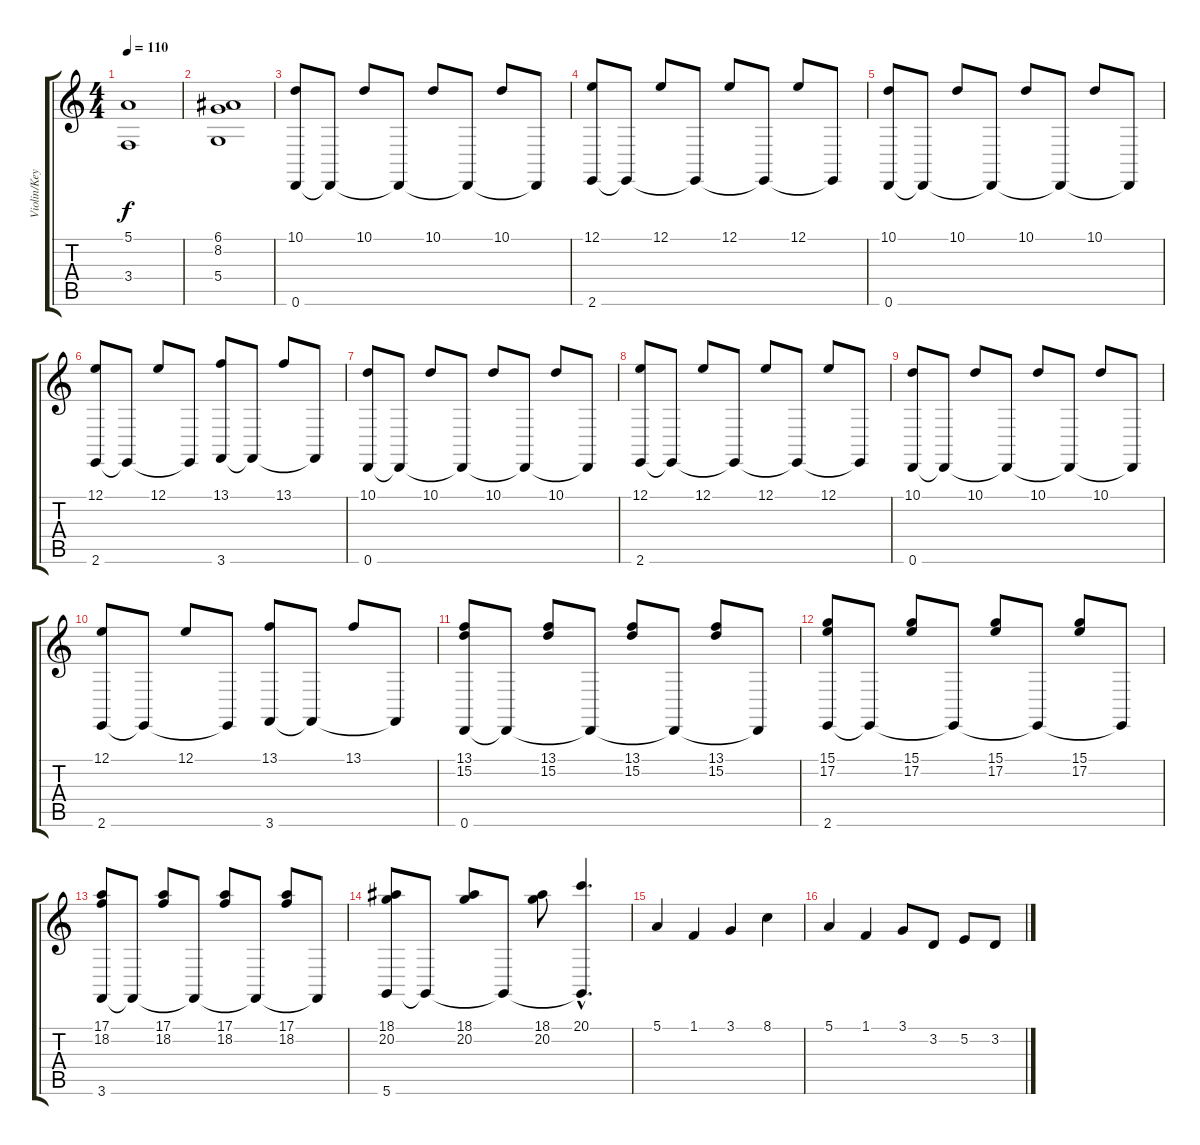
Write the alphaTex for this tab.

\track ("Violin/Keyboard" "Violin/Key") {instrument violin}
\staff {score tabs}
\tuning (E4 B3 G3 D3 A2 D2) {hide}
\ts (4 4)
\tempo 110
\clef g2
\ks c
(5.1 3.4).1{dy f} |
(6.1 8.2 5.4).1 |
(10.1 0.6).8{instrument stringensemble1} 0.6{t}.8 10.1.8 0.6{t}.8 10.1.8 0.6{t}.8 10.1.8 0.6{t}.8 |
(12.1 2.6).8 2.6{t}.8 12.1.8 2.6{t}.8 12.1.8 2.6{t}.8 12.1.8 2.6{t}.8 |
(10.1 0.6).8 0.6{t}.8 10.1.8 0.6{t}.8 10.1.8 0.6{t}.8 10.1.8 0.6{t}.8 |
(12.1 2.6).8 2.6{t}.8 12.1.8 2.6{t}.8 (13.1 3.6).8 3.6{t}.8 13.1.8 3.6{t}.8 |
(10.1 0.6).8 0.6{t}.8 10.1.8 0.6{t}.8 10.1.8 0.6{t}.8 10.1.8 0.6{t}.8 |
(12.1 2.6).8 2.6{t}.8 12.1.8 2.6{t}.8 12.1.8 2.6{t}.8 12.1.8 2.6{t}.8 |
(10.1 0.6).8 0.6{t}.8 10.1.8 0.6{t}.8 10.1.8 0.6{t}.8 10.1.8 0.6{t}.8 |
(12.1 2.6).8 2.6{t}.8 12.1.8 2.6{t}.8 (13.1 3.6).8 3.6{t}.8 13.1.8 3.6{t}.8 |
(13.1 15.2 0.6).8 0.6{t}.8 (13.1 15.2).8 0.6{t}.8 (13.1 15.2).8 0.6{t}.8 (13.1 15.2).8 0.6{t}.8 |
(15.1 17.2 2.6).8 2.6{t}.8 (15.1 17.2).8 2.6{t}.8 (15.1 17.2).8 2.6{t}.8 (15.1 17.2).8 2.6{t}.8 |
(17.1 18.2 3.6).8 3.6{t}.8 (17.1 18.2).8 3.6{t}.8 (17.1 18.2).8 3.6{t}.8 (17.1 18.2).8 3.6{t}.8 |
(18.1 20.2 5.6).8 5.6{t}.8 (18.1 20.2).8 5.6{t}.8 (18.1 20.2).8 (20.1{hac} 5.6{hac t}).4{d} |
5.1.4{instrument pad4choir} 1.1.4 3.1.4 8.1.4 |
5.1.4 1.1.4 3.1.8 3.2.8 5.2.8 3.2.8
